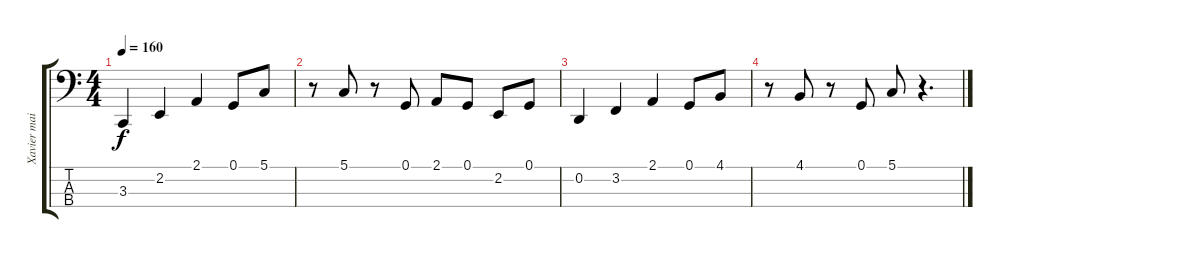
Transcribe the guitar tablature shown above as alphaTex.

\track ("Xavier main gauche" "Xavier mai") {instrument acousticgrandpiano}
\staff {score tabs}
\tuning (G2 D2 A1 E1) {hide}
\ts (4 4)
\tempo 160
\clef f4
\ks c
3.3.4{dy f} 2.2.4 2.1.4 0.1.8 5.1.8 |
r.8 5.1.8 r.8 0.1.8 2.1.8 0.1.8 2.2.8 0.1.8 |
0.2.4 3.2.4 2.1.4 0.1.8 4.1.8 |
r.8 4.1.8 r.8 0.1.8 5.1.8 r.4{d}
